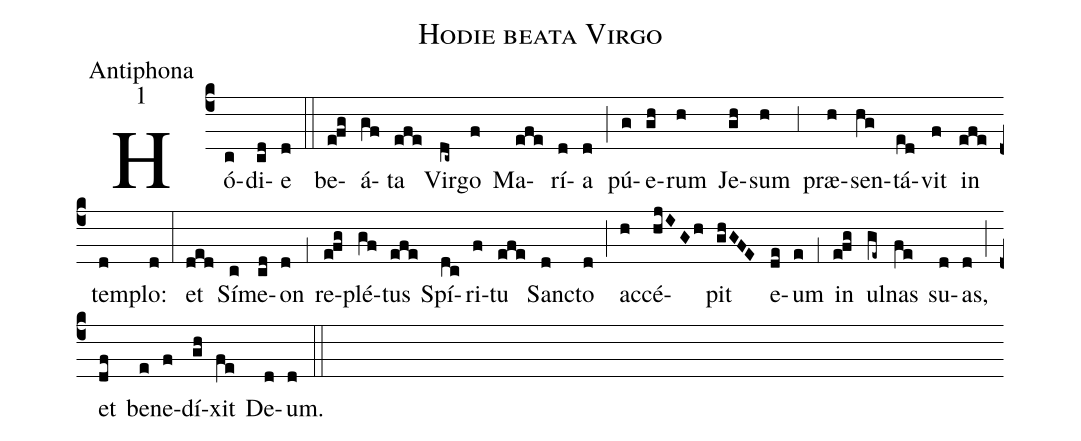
name:Hodie beata Virgo;
office-part:Antiphona;
mode:1;
%%
(c4) Hó(c)di(cd)e(d) (::)
be(e!fg)á(gf)ta(efe) Vir(dc~)go(f) Ma(efe)rí(d)a(d) (;) pú(g)e(gh)rum(h) Je(gh)sum(h) (,3) præ(h)sen(hg)tá(ed)vit(f) in(efe) tem(d)plo:(d) (:)
et(ded) Sí(c)me(cd)on(d) (,1) re(e!fg)plé(gf)tus(efe) Spí(dc)ri(f)tu(efe) San(d)cto(d) (;) ac(h)cé(hjIGh)pit(ghGFE) e(de)um(e) (,1) in(e!fg) ul(ge~)nas(fe) su(d)as,(d) (;) et(df) be(e)ne(f)dí(gh)xit(fe) De(d)um.(d) (::)
